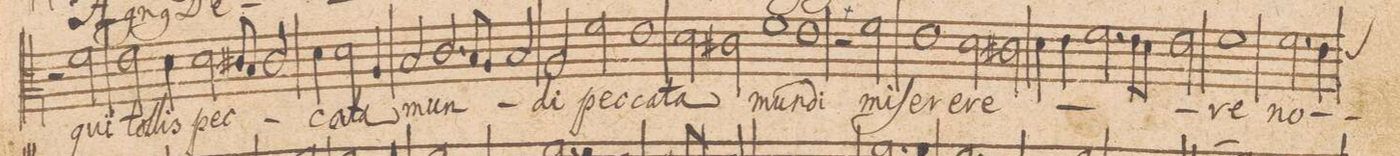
**kern	**text
*I"ALTVS.	*
*clefC3	*
*k[]	*
*met(c|)	*
*M2/1	*
2r	.
2f\	qui
=31-	=31-
2e\	tol-
4d\	-lis
2d\	pec-
8c#X/L	.
8B/J	.
2c#/	.
=32-	=32-
4d\	.
2d\	-ca-
4A/	-ta
2Bny/	mun-
2.cny/	.
=33-	=33-
8B/L	.
8A/J	.
2B/	.
2A/	-di
2f\	pec-
=34-	=34-
1e\	-ca-
2d\	-ta
2c#X\	.
=35-	=35-
1f\	mun-
1e\	-di
=36-	=36-
2r	.
2f\	mi-
1e\	-ſe-
=37-	=37-
2d\	-re-
2c#X\	-re
4d\	[mi-
4e\	.
2.f\	-ſe-
=38-	=38-
8e\L	.
8d\J	.
2e\	-re]-
1f\	-re
=39-	=39-
2.f\	no-
*custos:d	*
4e\	.
*-	*-
